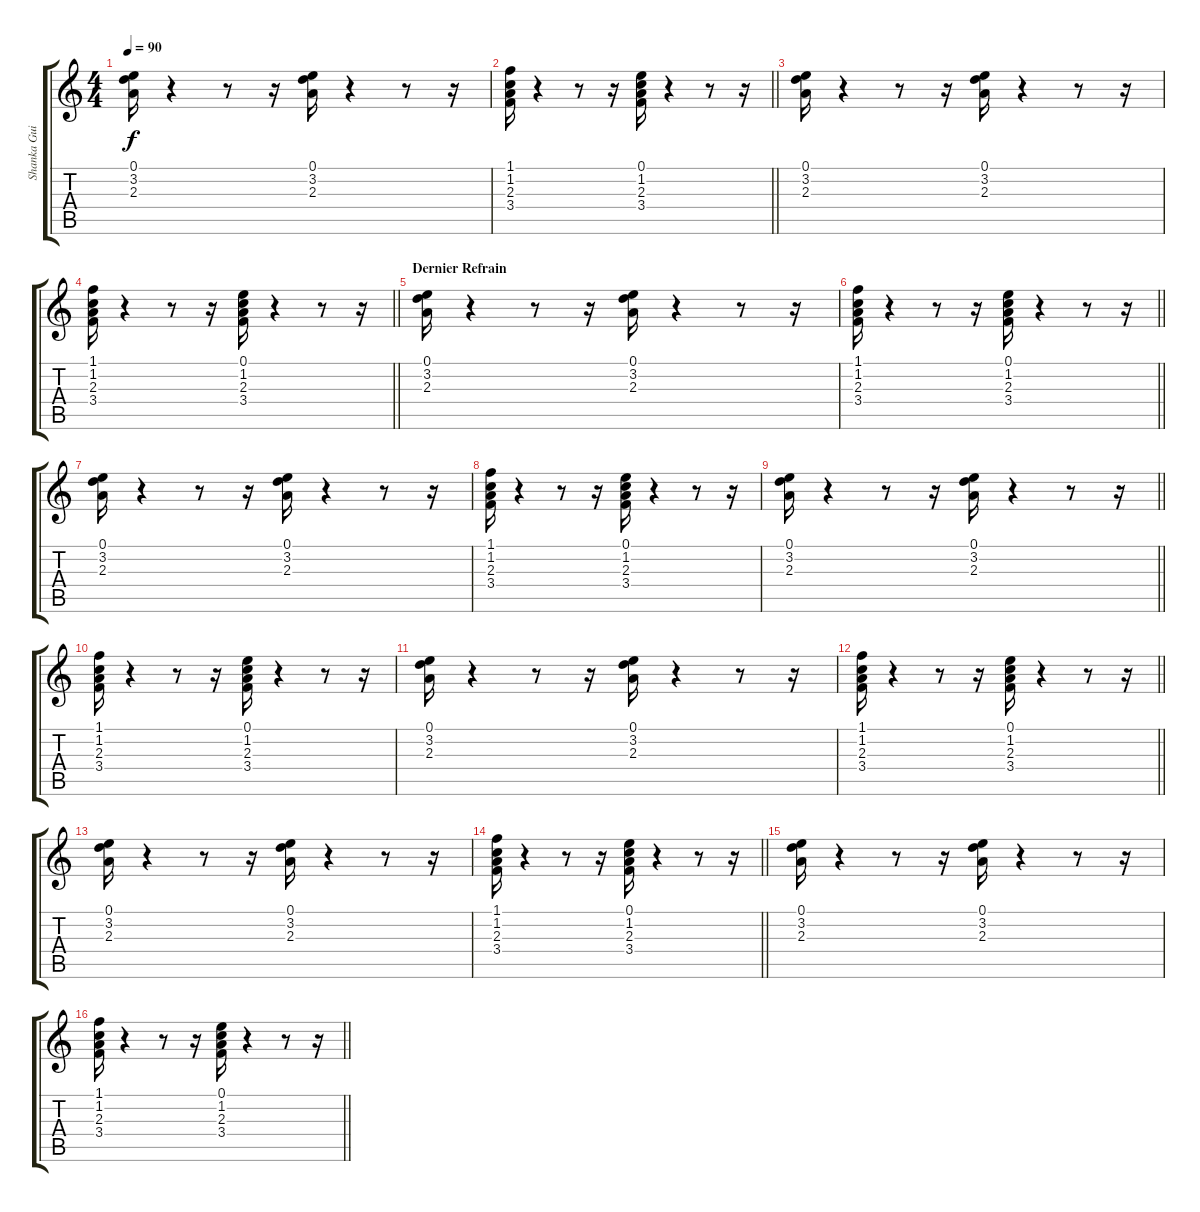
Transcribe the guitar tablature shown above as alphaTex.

\track ("Shanka Guitare 2" "Shanka Gui") {instrument acousticguitarsteel}
\staff {score tabs}
\tuning (E4 B3 G3 D3 A2 D2) {hide}
\ts (4 4)
\tempo 90
\clef g2
\ks c
(0.1 3.2 2.3).16{dy f} r.4 r.8 r.16 (0.1 3.2 2.3).16 r.4 r.8 r.16 |
\barLineRight lightlight
(1.1 1.2 2.3 3.4).16 r.4 r.8 r.16 (0.1 1.2 2.3 3.4).16 r.4 r.8 r.16 |
(0.1 3.2 2.3).16 r.4 r.8 r.16 (0.1 3.2 2.3).16 r.4 r.8 r.16 |
\barLineRight lightlight
(1.1 1.2 2.3 3.4).16 r.4 r.8 r.16 (0.1 1.2 2.3 3.4).16 r.4 r.8 r.16 |
\section ("" "Dernier Refrain")
(0.1 3.2 2.3).16 r.4 r.8 r.16 (0.1 3.2 2.3).16 r.4 r.8 r.16 |
\barLineRight lightlight
(1.1 1.2 2.3 3.4).16 r.4 r.8 r.16 (0.1 1.2 2.3 3.4).16 r.4 r.8 r.16 |
(0.1 3.2 2.3).16 r.4 r.8 r.16 (0.1 3.2 2.3).16 r.4 r.8 r.16 |
(1.1 1.2 2.3 3.4).16 r.4 r.8 r.16 (0.1 1.2 2.3 3.4).16 r.4 r.8 r.16 |
\barLineRight lightlight
(0.1 3.2 2.3).16 r.4 r.8 r.16 (0.1 3.2 2.3).16 r.4 r.8 r.16 |
(1.1 1.2 2.3 3.4).16 r.4 r.8 r.16 (0.1 1.2 2.3 3.4).16 r.4 r.8 r.16 |
(0.1 3.2 2.3).16 r.4 r.8 r.16 (0.1 3.2 2.3).16 r.4 r.8 r.16 |
\barLineRight lightlight
(1.1 1.2 2.3 3.4).16 r.4 r.8 r.16 (0.1 1.2 2.3 3.4).16 r.4 r.8 r.16 |
(0.1 3.2 2.3).16 r.4 r.8 r.16 (0.1 3.2 2.3).16 r.4 r.8 r.16 |
\barLineRight lightlight
(1.1 1.2 2.3 3.4).16 r.4 r.8 r.16 (0.1 1.2 2.3 3.4).16 r.4 r.8 r.16 |
(0.1 3.2 2.3).16 r.4 r.8 r.16 (0.1 3.2 2.3).16 r.4 r.8 r.16 |
\barLineRight lightlight
(1.1 1.2 2.3 3.4).16 r.4 r.8 r.16 (0.1 1.2 2.3 3.4).16 r.4 r.8 r.16
